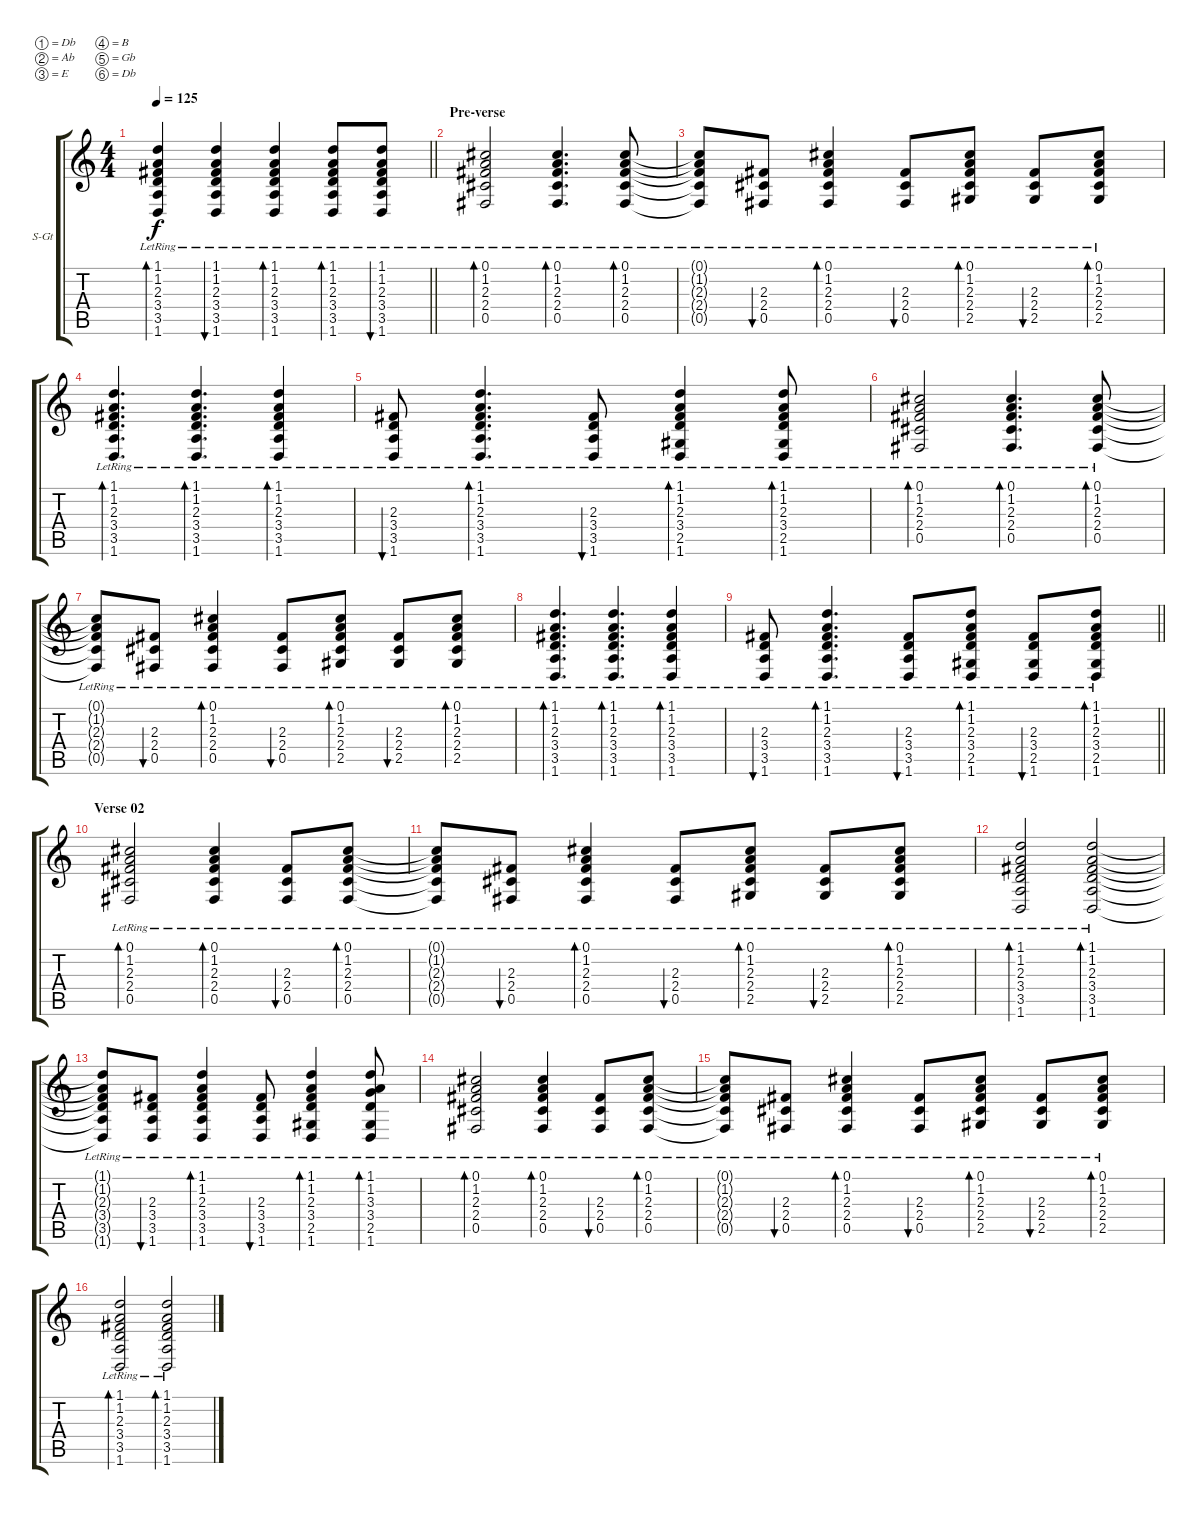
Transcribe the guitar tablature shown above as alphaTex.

\bracketExtendMode groupsimilarinstruments
\firstSystemTrackNameOrientation horizontal
\otherSystemsTrackNameOrientation horizontal
\track ("Acoustic 01" "S-Gt") {instrument acousticguitarsteel}
\staff {score tabs}
\tuning (Db4 Ab3 E3 B2 Gb2 Db2)
\ts (4 4)
\tempo 125
\clef g2
\barLineRight lightlight
\ks c
(1.1{lr} 1.2{lr} 2.3{lr} 3.4{lr} 3.5{lr} 1.6{lr}).4{bd 30 dy f} (1.1{lr} 1.2{lr} 2.3{lr} 3.4{lr} 3.5{lr} 1.6{lr}).4{bu 30} (1.1{lr} 1.2{lr} 2.3{lr} 3.4{lr} 3.5{lr} 1.6{lr}).4{bd 30} (1.1{lr} 1.2{lr} 2.3{lr} 3.4{lr} 3.5{lr} 1.6{lr}).8{bd 30} (1.1{lr} 1.2{lr} 2.3{lr} 3.4{lr} 3.5{lr} 1.6{lr}).8{bu 30} |
\section ("" "Pre-verse")
(0.1{lr} 1.2{lr} 2.3{lr} 2.4{lr} 0.5{lr}).2{bd 30} (0.1{lr} 1.2{lr} 2.3{lr} 2.4{lr} 0.5{lr}).4{d bd 30} (0.1{lr} 1.2{lr} 2.3{lr} 2.4{lr} 0.5{lr}).8{bd 30} |
(0.1{lr t} 1.2{lr t} 2.3{lr t} 2.4{lr t} 0.5{lr t}).8 (2.3{lr} 2.4{lr} 0.5{lr}).8{bu 30} (0.1{lr} 1.2{lr} 2.3{lr} 2.4{lr} 0.5{lr}).4{bd 30} (2.3{lr} 2.4{lr} 0.5{lr}).8{bu 30} (0.1{lr} 1.2{lr} 2.3{lr} 2.4{lr} 2.5{lr}).8{bd 30} (2.3{lr} 2.4{lr} 2.5{lr}).8{bu 30} (0.1{lr} 1.2{lr} 2.3{lr} 2.4{lr} 2.5{lr}).8{bd 30} |
(1.1{lr} 1.2{lr} 2.3{lr} 3.4{lr} 3.5{lr} 1.6{lr}).4{d bd 30} (1.1{lr} 1.2{lr} 2.3{lr} 3.4{lr} 3.5{lr} 1.6{lr}).4{d bd 30} (1.1{lr} 1.2{lr} 2.3{lr} 3.4{lr} 3.5{lr} 1.6{lr}).4{bd 30} |
(2.3{lr} 3.4{lr} 3.5{lr} 1.6{lr}).8{bu 30} (1.1{lr} 1.2{lr} 2.3{lr} 3.4{lr} 3.5{lr} 1.6{lr}).4{d bd 30} (2.3{lr} 3.4{lr} 3.5{lr} 1.6{lr}).8{bu 30} (1.1{lr} 1.2{lr} 2.3{lr} 3.4{lr} 2.5{lr} 1.6{lr}).4{bd 30} (1.1{lr} 1.2{lr} 2.3{lr} 3.4{lr} 2.5{lr} 1.6{lr}).8{bd 30} |
(0.1{lr} 1.2{lr} 2.3{lr} 2.4{lr} 0.5{lr}).2{bd 30} (0.1{lr} 1.2{lr} 2.3{lr} 2.4{lr} 0.5{lr}).4{d bd 30} (0.1{lr} 1.2{lr} 2.3{lr} 2.4{lr} 0.5{lr}).8{bd 30} |
(0.1{lr t} 1.2{lr t} 2.3{lr t} 2.4{lr t} 0.5{lr t}).8 (2.3{lr} 2.4{lr} 0.5{lr}).8{bu 30} (0.1{lr} 1.2{lr} 2.3{lr} 2.4{lr} 0.5{lr}).4{bd 30} (2.3{lr} 2.4{lr} 0.5{lr}).8{bu 30} (0.1{lr} 1.2{lr} 2.3{lr} 2.4{lr} 2.5{lr}).8{bd 30} (2.3{lr} 2.4{lr} 2.5{lr}).8{bu 30} (0.1{lr} 1.2{lr} 2.3{lr} 2.4{lr} 2.5{lr}).8{bd 30} |
(1.1{lr} 1.2{lr} 2.3{lr} 3.4{lr} 3.5{lr} 1.6{lr}).4{d bd 30} (1.1{lr} 1.2{lr} 2.3{lr} 3.4{lr} 3.5{lr} 1.6{lr}).4{d bd 30} (1.1{lr} 1.2{lr} 2.3{lr} 3.4{lr} 3.5{lr} 1.6{lr}).4{bd 30} |
\barLineRight lightlight
(2.3{lr} 3.4{lr} 3.5{lr} 1.6{lr}).8{bu 30} (1.1{lr} 1.2{lr} 2.3{lr} 3.4{lr} 3.5{lr} 1.6{lr}).4{d bd 30} (2.3{lr} 3.4{lr} 3.5{lr} 1.6{lr}).8{bu 30} (1.1{lr} 1.2{lr} 2.3{lr} 3.4{lr} 2.5{lr} 1.6{lr}).8{bd 30} (2.3{lr} 3.4{lr} 2.5{lr} 1.6{lr}).8{bu 30} (1.1{lr} 1.2{lr} 2.3{lr} 3.4{lr} 2.5{lr} 1.6{lr}).8{bd 30} |
\section ("" "Verse 02")
(0.1{lr} 1.2{lr} 2.3{lr} 2.4{lr} 0.5{lr}).2{bd 30} (0.1{lr} 1.2{lr} 2.3{lr} 2.4{lr} 0.5{lr}).4{bd 30} (2.3{lr} 2.4{lr} 0.5{lr}).8{bu 30} (0.1{lr} 1.2{lr} 2.3{lr} 2.4{lr} 0.5{lr}).8{bd 30} |
(0.1{lr t} 1.2{lr t} 2.3{lr t} 2.4{lr t} 0.5{lr t}).8 (2.3{lr} 2.4{lr} 0.5{lr}).8{bu 30} (0.1{lr} 1.2{lr} 2.3{lr} 2.4{lr} 0.5{lr}).4{bd 30} (2.3{lr} 2.4{lr} 0.5{lr}).8{bu 30} (0.1{lr} 1.2{lr} 2.3{lr} 2.4{lr} 2.5{lr}).8{bd 30} (2.3{lr} 2.4{lr} 2.5{lr}).8{bu 30} (0.1{lr} 1.2{lr} 2.3{lr} 2.4{lr} 2.5{lr}).8{bd 30} |
(1.1{lr} 1.2{lr} 2.3{lr} 3.4{lr} 3.5{lr} 1.6{lr}).2{bd 30} (1.1{lr} 1.2{lr} 2.3{lr} 3.4{lr} 3.5{lr} 1.6{lr}).2{bd 30} |
(1.1{lr t} 1.2{lr t} 2.3{lr t} 3.4{lr t} 3.5{lr t} 1.6{lr t}).8 (2.3{lr} 3.4{lr} 3.5{lr} 1.6{lr}).8{bu 30} (1.1{lr} 1.2{lr} 2.3{lr} 3.4{lr} 3.5{lr} 1.6{lr}).4{bd 30} (2.3{lr} 3.4{lr} 3.5{lr} 1.6{lr}).8{bu 30} (1.1{lr} 1.2{lr} 2.3{lr} 3.4{lr} 2.5{lr} 1.6{lr}).4{bd 30} (1.1{lr} 1.2{lr} 3.3{lr} 3.4{lr} 2.5{lr} 1.6{lr}).8{bd 30} |
(0.1{lr} 1.2{lr} 2.3{lr} 2.4{lr} 0.5{lr}).2{bd 30} (0.1{lr} 1.2{lr} 2.3{lr} 2.4{lr} 0.5{lr}).4{bd 30} (2.3{lr} 2.4{lr} 0.5{lr}).8{bu 30} (0.1{lr} 1.2{lr} 2.3{lr} 2.4{lr} 0.5{lr}).8{bd 30} |
(0.1{lr t} 1.2{lr t} 2.3{lr t} 2.4{lr t} 0.5{lr t}).8 (2.3{lr} 2.4{lr} 0.5{lr}).8{bu 30} (0.1{lr} 1.2{lr} 2.3{lr} 2.4{lr} 0.5{lr}).4{bd 30} (2.3{lr} 2.4{lr} 0.5{lr}).8{bu 30} (0.1{lr} 1.2{lr} 2.3{lr} 2.4{lr} 2.5{lr}).8{bd 30} (2.3{lr} 2.4{lr} 2.5{lr}).8{bu 30} (0.1{lr} 1.2{lr} 2.3{lr} 2.4{lr} 2.5{lr}).8{bd 30} |
(1.1{lr} 1.2{lr} 2.3{lr} 3.4{lr} 3.5{lr} 1.6{lr}).2{bd 30} (1.1{lr} 1.2{lr} 2.3{lr} 3.4{lr} 3.5{lr} 1.6{lr}).2{bd 30}
